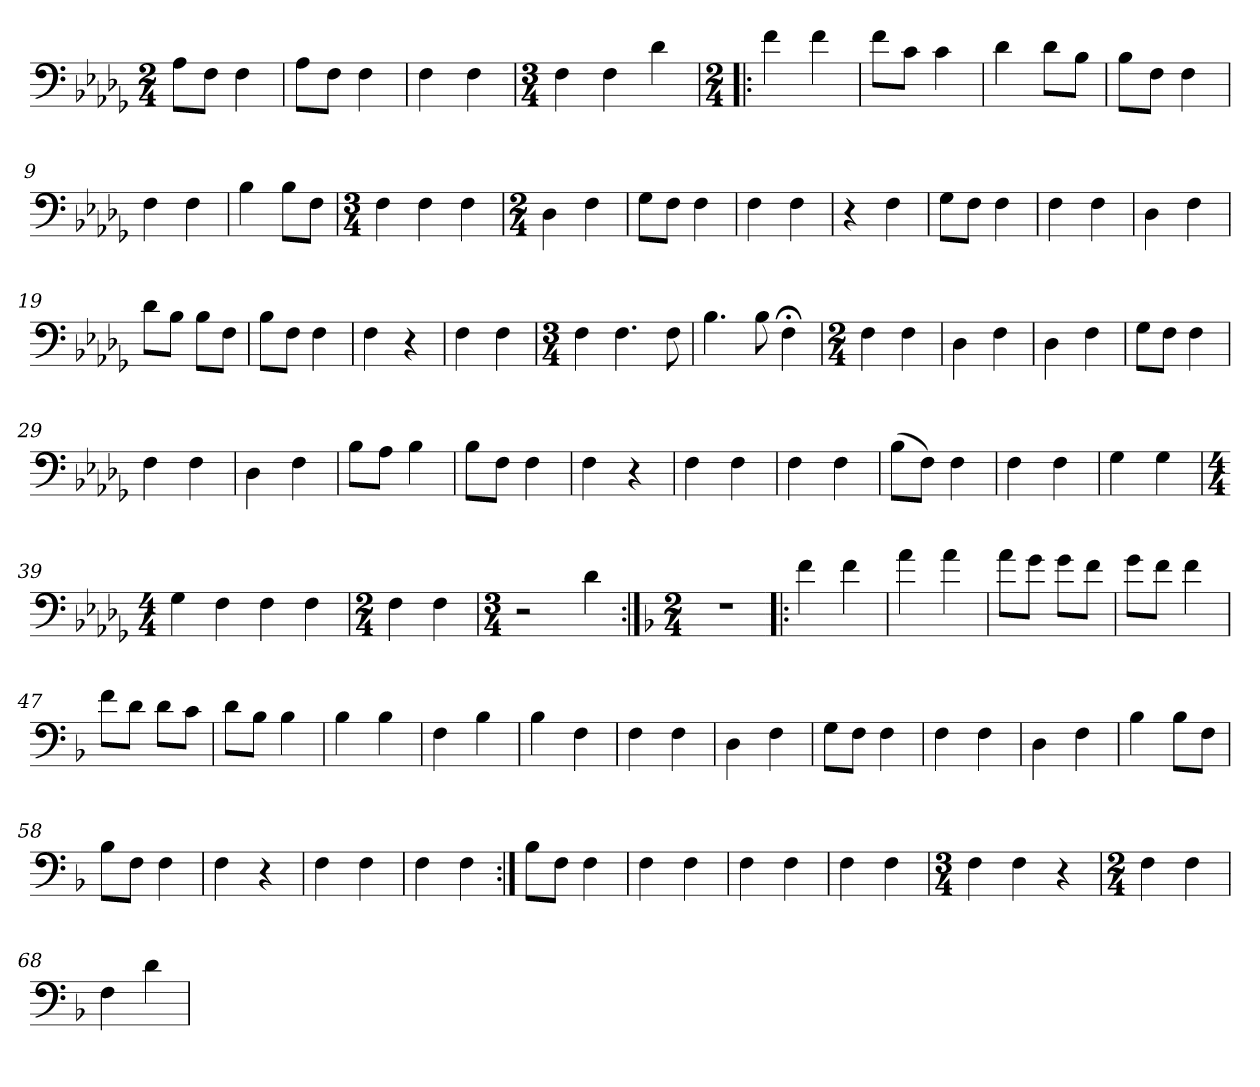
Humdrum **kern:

**kern
*part1
*staff1
*clefF4
*k[b-e-a-d-g-]
*M2/4
=1
8A-\L
8F\J
4F\
=2
8A-\L
8F\J
4F\
=3
4F\
4F\
=4
*M3/4
4F\
4F\
4d-\
=5!|:
*M2/4
4f\
4f\
=6
8f\L
8c\J
4c\
=7
4d-\
8d-\L
8B-\J
=8
8B-\L
8F\J
4F\
=9
4F\
4F\
=10
4B-\
8B-\L
8F\J
=11
*M3/4
4F\
4F\
4F\
=12
*M2/4
4D-\
4F\
=13
8G-\L
8F\J
4F\
=14
4F\
4F\
=15
4r
4F\
=16
8G-\L
8F\J
4F\
=17
4F\
4F\
=18
4D-\
4F\
=19
8d-\L
8B-\J
8B-\L
8F\J
=20
8B-\L
8F\J
4F\
=21
4F\
4r
=22
4F\
4F\
=23
*M3/4
4F\
4.F\
8F\
=24
4.B-\
8B-\
4F;<\
=25
*M2/4
4F\
4F\
=26
4D-\
4F\
=27
4D-\
4F\
=28
8G-\L
8F\J
4F\
=29
4F\
4F\
=30
4D-\
4F\
=31
8B-\L
8A-\J
4B-\
=32
8B-\L
8F\J
4F\
=33
4F\
4r
=34
4F\
4F\
=35
4F\
4F\
=36
(8B-\L
8F\J)
4F\
=37
4F\
4F\
=38
4G-\
4G-\
=39
*M4/4
4G-\
4F\
4F\
4F\
=40
*M2/4
4F\
4F\
=
*M3/4
2r
4d-\
=42:|!
*k[b-]
*M2/4
2r
=43!|:
4f\
4f\
=44
4a\
4a\
=45
8a\L
8g\J
8g\L
8f\J
=46
8g\L
8f\J
4f\
=47
8f\L
8d\J
8d\L
8c\J
=48
8d\L
8B-\J
4B-\
=49
4B-\
4B-\
=50
4F\
4B-\
=51
4B-\
4F\
=52
4F\
4F\
=53
4D\
4F\
=54
8G\L
8F\J
4F\
=55
4F\
4F\
=56
4D\
4F\
=57
4B-\
8B-\L
8F\J
=58
8B-\L
8F\J
4F\
=59
4F\
4r
=60
4F\
4F\
=61
4F\
4F\
=62:|!
8B-\L
8F\J
4F\
=63
4F\
4F\
=64
4F\
4F\
=65
4F\
4F\
=66
*M3/4
4F\
4F\
4r
=67
*M2/4
4F\
4F\
=68
4F\
4d\
=
*-
